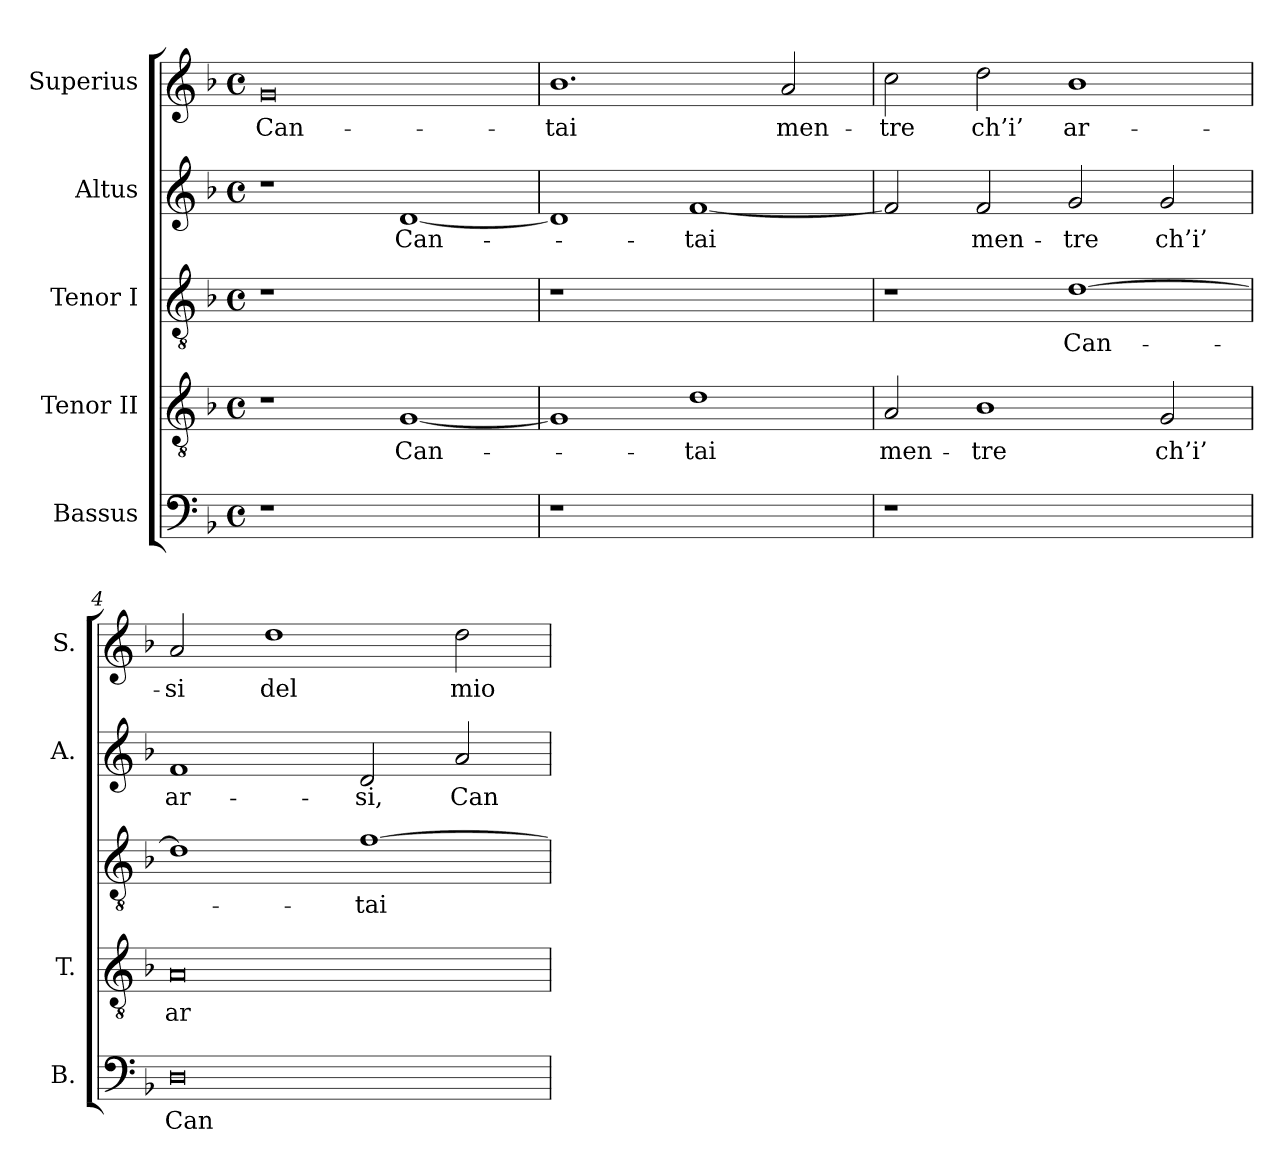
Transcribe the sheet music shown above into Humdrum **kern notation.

**kern	**text	**kern	**text	**kern	**text	**kern	**text	**kern	**text
*part5	*part5	*part4	*part4	*part3	*part3	*part2	*part2	*part1	*part1
*staff5	*staff5	*staff4	*staff4	*staff3	*staff3	*staff2	*staff2	*staff1	*staff1
*I"Bassus	*	*I"Tenor II	*	*I"Tenor I	*	*I"Altus	*	*I"Superius	*
*I'B.	*	*I'T.	*	*	*	*I'A.	*	*I'S.	*
!!LO:PB:g=z
*clefF4	*	*clefGv2	*	*clefGv2	*	*clefG2	*	*clefG2	*
*	*	*ITrd7c12	*	*	*	*	*	*	*
*k[b-]	*	*k[b-]	*	*k[b-]	*	*k[b-]	*	*k[b-]	*
*F:	*	*F:	*	*F:	*	*F:	*	*F:	*
*M4/4	*	*M4/4	*	*M4/4	*	*M4/4	*	*M4/4	*
*met(c)	*	*met(c)	*	*met(c)	*	*met(c)	*	*met(c)	*
=1	=1	=1	=1	=1	=1	=1	=1	=1	=1
!LO:N:vis=1	!	!	!	!LO:N:vis=1	!	!	!	!	!
!	!	!	!	!	!	!	!	!	!LO:LY:b:color=#000000
1r	.	1r	.	1r	.	1r	.	0gi	Can-
!	!	!	!LO:LY:b:color=#000000	!	!	!	!	!	!
!	!	!	!	!	!	!	!LO:LY:b:color=#000000	!	!
1ryy	.	[<1GGi	Can-	1ryy	.	[<1di	Can-	.	.
=2	=2	=2	=2	=2	=2	=2	=2	=2	=2
!LO:N:vis=1	!	!	!	!LO:N:vis=1	!	!	!	!	!
!	!	!	!	!	!	!	!	!	!LO:LY:b:color=#000000
1r	.	1GGi]	.	1r	.	1di]	.	1.b-i	-tai
!	!	!	!LO:LY:b:color=#000000	!	!	!	!	!	!
!	!	!	!	!	!	!	!LO:LY:b:color=#000000	!	!
1ryy	.	1Di	-tai	1ryy	.	[<1fi	-tai	.	.
!	!	!	!	!	!	!	!	!	!LO:LY:b:color=#000000
.	.	.	.	.	.	.	.	2ai/	men-
=3	=3	=3	=3	=3	=3	=3	=3	=3	=3
!LO:N:vis=1	!	!	!	!	!	!	!	!	!
!	!	!	!LO:LY:b:color=#000000	!	!	!	!	!	!
!	!	!	!	!	!	!	!	!	!LO:LY:b:color=#000000
1r	.	2AAi/	men-	1r	.	2fi/]	.	2cci\	-tre
!	!	!	!LO:LY:b:color=#000000	!	!	!	!	!	!
!	!	!	!	!	!	!	!LO:LY:b:color=#000000	!	!
!	!	!	!	!	!	!	!	!	!LO:LY:b:color=#000000
.	.	1BB-i	-tre	.	.	2fi/	men-	2ddi\	ch’i’
!	!	!	!	!	!LO:LY:b:color=#000000	!	!	!	!
!	!	!	!	!	!	!	!LO:LY:b:color=#000000	!	!
!	!	!	!	!	!	!	!	!	!LO:LY:b:color=#000000
1ryy	.	.	.	[>1di	Can-	2gi/	-tre	1b-i	ar-
!	!	!	!LO:LY:b:color=#000000	!	!	!	!	!	!
!	!	!	!	!	!	!	!LO:LY:b:color=#000000	!	!
.	.	2GGi/	ch’i’	.	.	2gi/	ch’i’	.	.
=4	=4	=4	=4	=4	=4	=4	=4	=4	=4
!	!LO:LY:b:color=#000000	!	!	!	!	!	!	!	!
!	!	!	!LO:LY:b:color=#000000	!	!	!	!	!	!
!	!	!	!	!	!	!	!LO:LY:b:color=#000000	!	!
!	!	!	!	!	!	!	!	!	!LO:LY:b:color=#000000
0Di	Can-	0AAi	ar-	1di]	.	1fi	ar-	2ai/	-si
!	!	!	!	!	!	!	!	!	!LO:LY:b:color=#000000
.	.	.	.	.	.	.	.	1ddi	del
!	!	!	!	!	!LO:LY:b:color=#000000	!	!	!	!
!	!	!	!	!	!	!	!LO:LY:b:color=#000000	!	!
.	.	.	.	[>1fi	-tai	2di/	-si,	.	.
!	!	!	!	!	!	!	!LO:LY:b:color=#000000	!	!
!	!	!	!	!	!	!	!	!	!LO:LY:b:color=#000000
.	.	.	.	.	.	2ai/	Can-	2ddi\	mio
=	=	=	=	=	=	=	=	=	=
*-	*-	*-	*-	*-	*-	*-	*-	*-	*-
